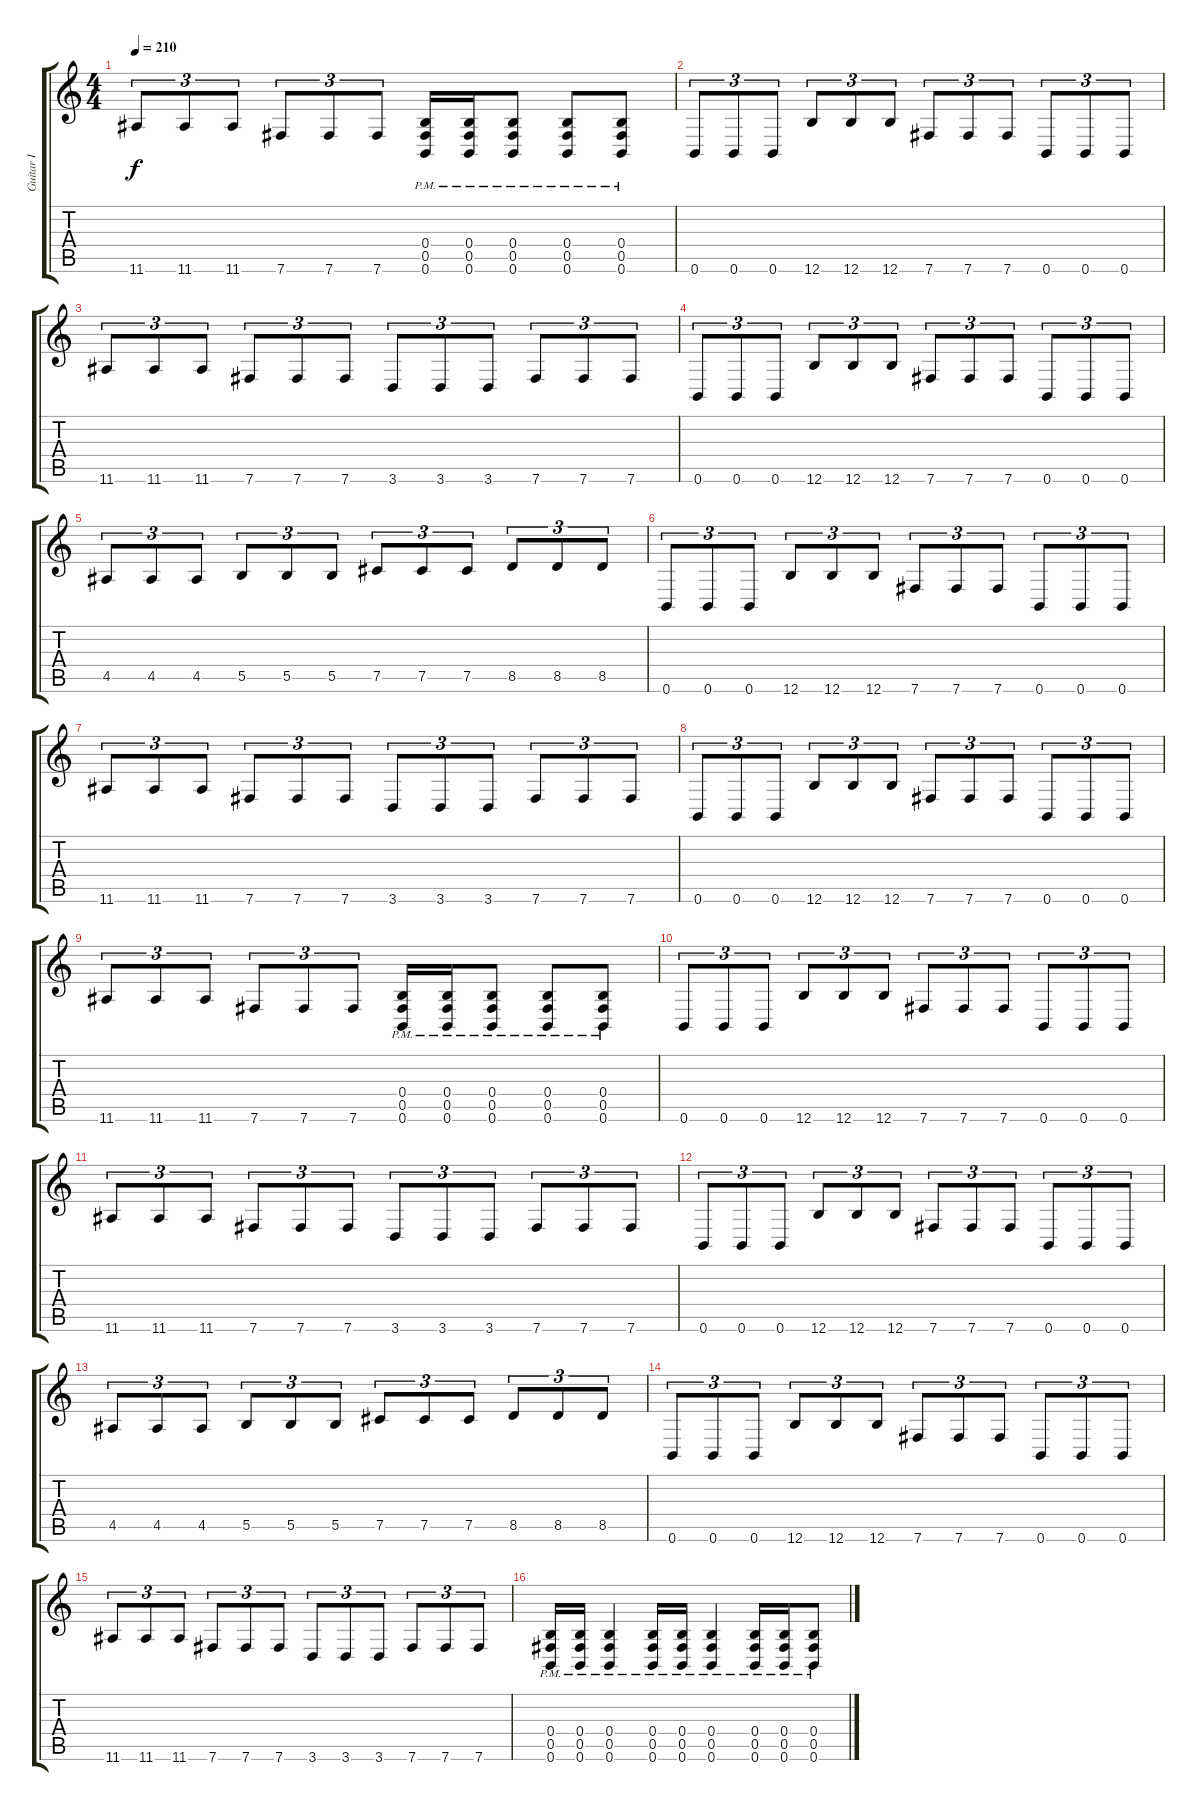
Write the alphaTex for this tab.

\track ("Guitar I" "Guitar I") {instrument distortionguitar}
\staff {score tabs}
\tuning (Db4 Ab3 E3 B2 Gb2 B1) {hide}
\ts (4 4)
\tempo 210
\clef g2
\ks c
11.6.8{tu (3 2) dy f} 11.6.8{tu (3 2)} 11.6.8{tu (3 2)} 7.6.8{tu (3 2)} 7.6.8{tu (3 2)} 7.6.8{tu (3 2)} (0.4{pm} 0.5{pm} 0.6{pm}).16 (0.4{pm} 0.5{pm} 0.6{pm}).16 (0.4{pm} 0.5{pm} 0.6{pm}).8 (0.4{pm} 0.5{pm} 0.6{pm}).8 (0.4{pm} 0.5{pm} 0.6{pm}).8 |
\section ("" "")
0.6.8{tu (3 2)} 0.6.8{tu (3 2)} 0.6.8{tu (3 2)} 12.6.8{tu (3 2)} 12.6.8{tu (3 2)} 12.6.8{tu (3 2)} 7.6.8{tu (3 2)} 7.6.8{tu (3 2)} 7.6.8{tu (3 2)} 0.6.8{tu (3 2)} 0.6.8{tu (3 2)} 0.6.8{tu (3 2)} |
11.6.8{tu (3 2)} 11.6.8{tu (3 2)} 11.6.8{tu (3 2)} 7.6.8{tu (3 2)} 7.6.8{tu (3 2)} 7.6.8{tu (3 2)} 3.6.8{tu (3 2)} 3.6.8{tu (3 2)} 3.6.8{tu (3 2)} 7.6.8{tu (3 2)} 7.6.8{tu (3 2)} 7.6.8{tu (3 2)} |
0.6.8{tu (3 2)} 0.6.8{tu (3 2)} 0.6.8{tu (3 2)} 12.6.8{tu (3 2)} 12.6.8{tu (3 2)} 12.6.8{tu (3 2)} 7.6.8{tu (3 2)} 7.6.8{tu (3 2)} 7.6.8{tu (3 2)} 0.6.8{tu (3 2)} 0.6.8{tu (3 2)} 0.6.8{tu (3 2)} |
4.5.8{tu (3 2)} 4.5.8{tu (3 2)} 4.5.8{tu (3 2)} 5.5.8{tu (3 2)} 5.5.8{tu (3 2)} 5.5.8{tu (3 2)} 7.5.8{tu (3 2)} 7.5.8{tu (3 2)} 7.5.8{tu (3 2)} 8.5.8{tu (3 2)} 8.5.8{tu (3 2)} 8.5.8{tu (3 2)} |
0.6.8{tu (3 2)} 0.6.8{tu (3 2)} 0.6.8{tu (3 2)} 12.6.8{tu (3 2)} 12.6.8{tu (3 2)} 12.6.8{tu (3 2)} 7.6.8{tu (3 2)} 7.6.8{tu (3 2)} 7.6.8{tu (3 2)} 0.6.8{tu (3 2)} 0.6.8{tu (3 2)} 0.6.8{tu (3 2)} |
11.6.8{tu (3 2)} 11.6.8{tu (3 2)} 11.6.8{tu (3 2)} 7.6.8{tu (3 2)} 7.6.8{tu (3 2)} 7.6.8{tu (3 2)} 3.6.8{tu (3 2)} 3.6.8{tu (3 2)} 3.6.8{tu (3 2)} 7.6.8{tu (3 2)} 7.6.8{tu (3 2)} 7.6.8{tu (3 2)} |
0.6.8{tu (3 2)} 0.6.8{tu (3 2)} 0.6.8{tu (3 2)} 12.6.8{tu (3 2)} 12.6.8{tu (3 2)} 12.6.8{tu (3 2)} 7.6.8{tu (3 2)} 7.6.8{tu (3 2)} 7.6.8{tu (3 2)} 0.6.8{tu (3 2)} 0.6.8{tu (3 2)} 0.6.8{tu (3 2)} |
11.6.8{tu (3 2)} 11.6.8{tu (3 2)} 11.6.8{tu (3 2)} 7.6.8{tu (3 2)} 7.6.8{tu (3 2)} 7.6.8{tu (3 2)} (0.4{pm} 0.5{pm} 0.6{pm}).16 (0.4{pm} 0.5{pm} 0.6{pm}).16 (0.4{pm} 0.5{pm} 0.6{pm}).8 (0.4{pm} 0.5{pm} 0.6{pm}).8 (0.4{pm} 0.5{pm} 0.6{pm}).8 |
0.6.8{tu (3 2)} 0.6.8{tu (3 2)} 0.6.8{tu (3 2)} 12.6.8{tu (3 2)} 12.6.8{tu (3 2)} 12.6.8{tu (3 2)} 7.6.8{tu (3 2)} 7.6.8{tu (3 2)} 7.6.8{tu (3 2)} 0.6.8{tu (3 2)} 0.6.8{tu (3 2)} 0.6.8{tu (3 2)} |
11.6.8{tu (3 2)} 11.6.8{tu (3 2)} 11.6.8{tu (3 2)} 7.6.8{tu (3 2)} 7.6.8{tu (3 2)} 7.6.8{tu (3 2)} 3.6.8{tu (3 2)} 3.6.8{tu (3 2)} 3.6.8{tu (3 2)} 7.6.8{tu (3 2)} 7.6.8{tu (3 2)} 7.6.8{tu (3 2)} |
0.6.8{tu (3 2)} 0.6.8{tu (3 2)} 0.6.8{tu (3 2)} 12.6.8{tu (3 2)} 12.6.8{tu (3 2)} 12.6.8{tu (3 2)} 7.6.8{tu (3 2)} 7.6.8{tu (3 2)} 7.6.8{tu (3 2)} 0.6.8{tu (3 2)} 0.6.8{tu (3 2)} 0.6.8{tu (3 2)} |
4.5.8{tu (3 2)} 4.5.8{tu (3 2)} 4.5.8{tu (3 2)} 5.5.8{tu (3 2)} 5.5.8{tu (3 2)} 5.5.8{tu (3 2)} 7.5.8{tu (3 2)} 7.5.8{tu (3 2)} 7.5.8{tu (3 2)} 8.5.8{tu (3 2)} 8.5.8{tu (3 2)} 8.5.8{tu (3 2)} |
0.6.8{tu (3 2)} 0.6.8{tu (3 2)} 0.6.8{tu (3 2)} 12.6.8{tu (3 2)} 12.6.8{tu (3 2)} 12.6.8{tu (3 2)} 7.6.8{tu (3 2)} 7.6.8{tu (3 2)} 7.6.8{tu (3 2)} 0.6.8{tu (3 2)} 0.6.8{tu (3 2)} 0.6.8{tu (3 2)} |
11.6.8{tu (3 2)} 11.6.8{tu (3 2)} 11.6.8{tu (3 2)} 7.6.8{tu (3 2)} 7.6.8{tu (3 2)} 7.6.8{tu (3 2)} 3.6.8{tu (3 2)} 3.6.8{tu (3 2)} 3.6.8{tu (3 2)} 7.6.8{tu (3 2)} 7.6.8{tu (3 2)} 7.6.8{tu (3 2)} |
(0.4{pm} 0.5{pm} 0.6{pm}).16 (0.4{pm} 0.5{pm} 0.6{pm}).16 (0.4{pm} 0.5{pm} 0.6{pm}).4 (0.4{pm} 0.5{pm} 0.6{pm}).16 (0.4{pm} 0.5{pm} 0.6{pm}).16 (0.4{pm} 0.5{pm} 0.6{pm}).4 (0.4{pm} 0.5{pm} 0.6{pm}).16 (0.4{pm} 0.5{pm} 0.6{pm}).16 (0.4{pm} 0.5{pm} 0.6{pm}).8
